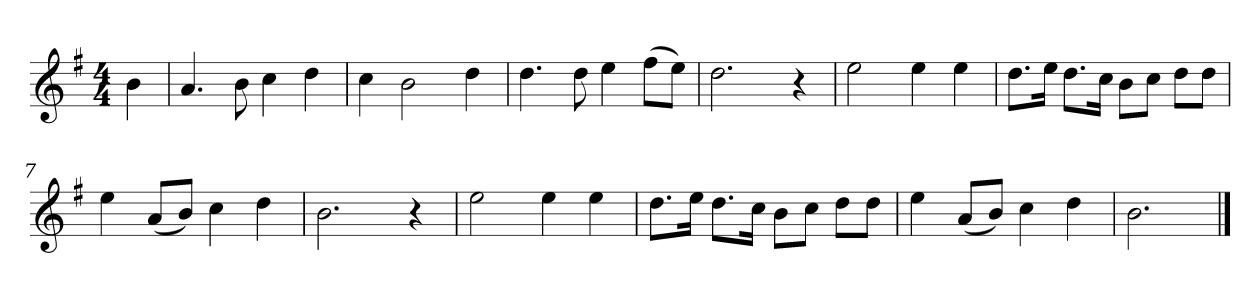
**kern
*part1
*staff1
*k[f#]
*M4/4
*MM120
=
4b
=1
4.a
8b
4cc
4dd
=2
4cc
2b
4dd
=3
4.dd
8dd
4ee
(8ff#L
8eeJ)
=4
2.dd
4r
=5
2ee
4ee
4ee
=6
8.ddL
16eeJk
8.ddL
16ccJk
8bL
8ccJ
8ddL
8ddJ
=7
4ee
(8aL
8bJ)
4cc
4dd
=8
2.b
4r
=9
2ee
4ee
4ee
=10
8.ddL
16eeJk
8.ddL
16ccJk
8bL
8ccJ
8ddL
8ddJ
=11
4ee
(8aL
8bJ)
4cc
4dd
=12
2.b
==
*-
